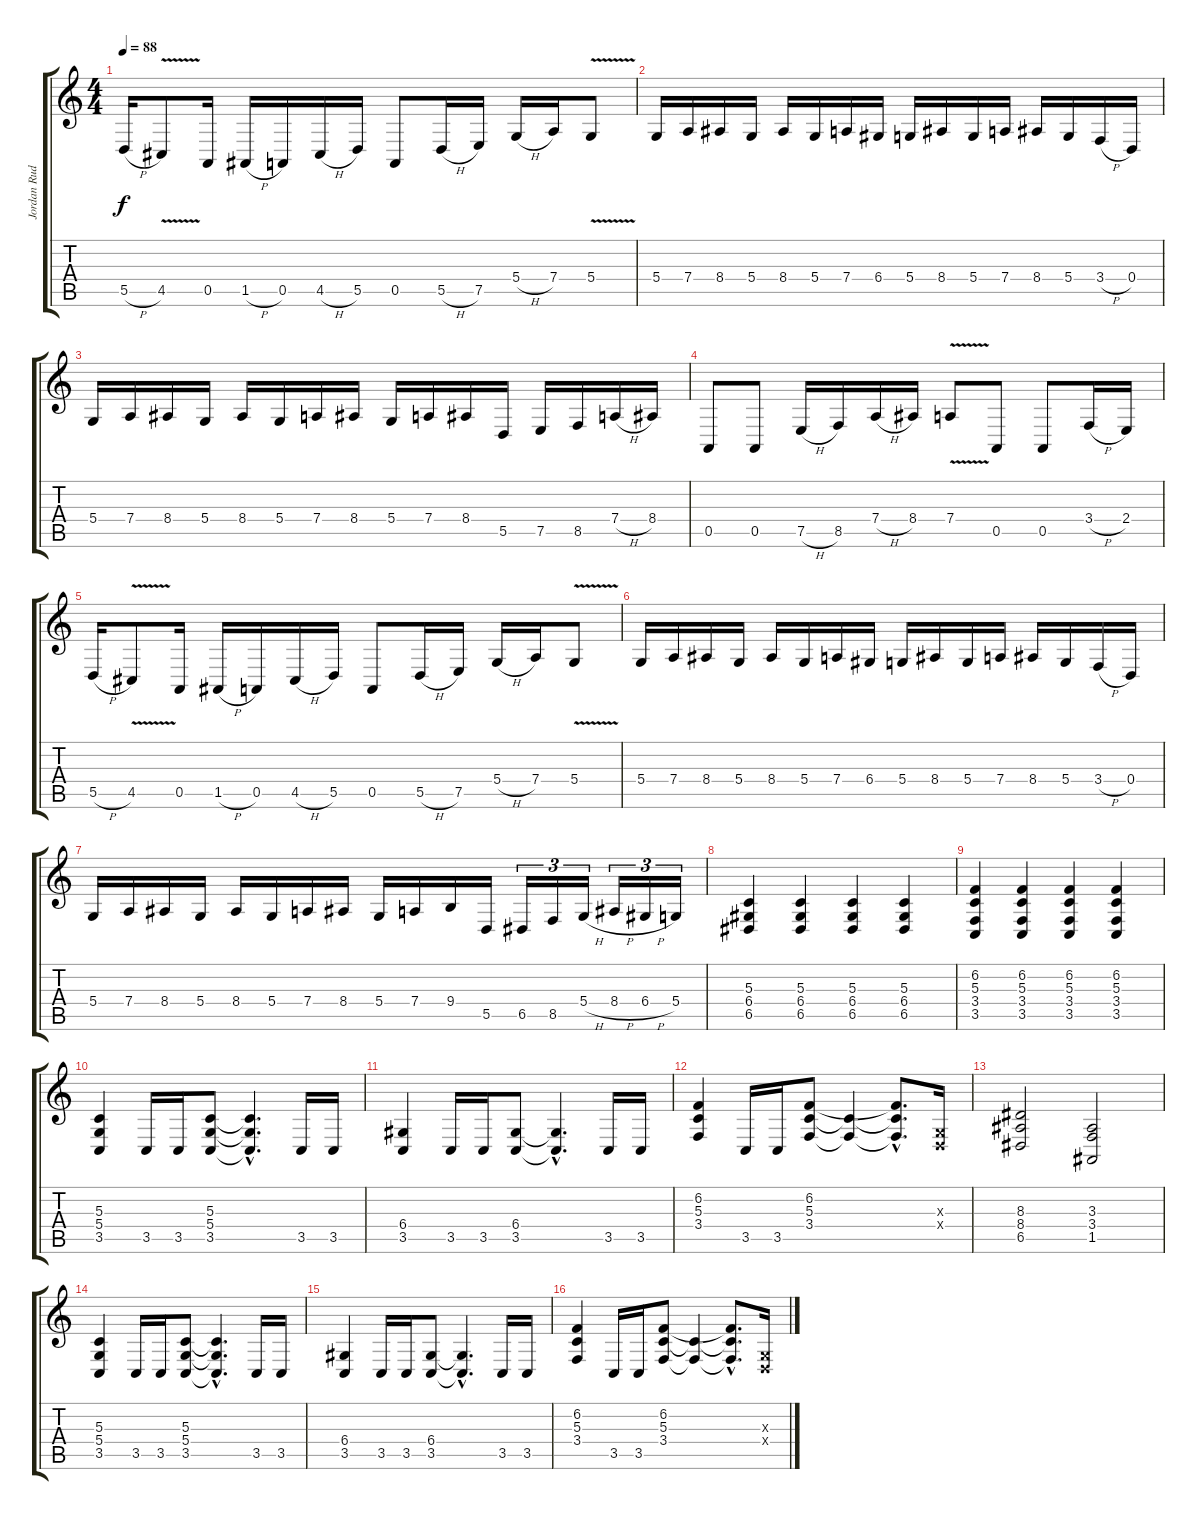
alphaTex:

\track ("Jordan Rudess" "Jordan Rud") {instrument sitar}
\staff {score tabs}
\tuning (E4 B3 G3 D3 A2 E2) {hide}
\ts (4 4)
\tempo 88
\clef g2
\ks c
5.5{h}.16{dy f} 4.5{v}.8 0.5.16 1.5{h}.16 0.5.16 4.5{h}.16 5.5.16 0.5.8 5.5{h}.16 7.5.16 5.4{h}.16 7.4.16 5.4{v}.8 |
5.4.16{instrument stringensemble1} 7.4.16 8.4.16 5.4.16 8.4.16 5.4.16 7.4.16 6.4.16 5.4.16 8.4.16 5.4.16 7.4.16 8.4.16 5.4.16 3.4{h}.16 0.4.16 |
5.4.16 7.4.16 8.4.16 5.4.16 8.4.16 5.4.16 7.4.16 8.4.16 5.4.16 7.4.16 8.4.16 5.5.16 7.5.16 8.5.16 7.4{h}.16 8.4.16 |
0.5.8 0.5.8 7.5{h}.16 8.5.16 7.4{h}.16 8.4.16 7.4{v}.8 0.5.8 0.5.8 3.4{h}.16 2.4.16 |
5.5{h}.16 4.5{v}.8 0.5.16 1.5{h}.16 0.5.16 4.5{h}.16 5.5.16 0.5.8 5.5{h}.16 7.5.16 5.4{h}.16 7.4.16 5.4{v}.8 |
5.4.16 7.4.16 8.4.16 5.4.16 8.4.16 5.4.16 7.4.16 6.4.16 5.4.16 8.4.16 5.4.16 7.4.16 8.4.16 5.4.16 3.4{h}.16 0.4.16 |
5.4.16 7.4.16 8.4.16 5.4.16 8.4.16 5.4.16 7.4.16 8.4.16 5.4.16 7.4.16 9.4.16 5.5.16 6.5.16{tu (3 2)} 8.5.16{tu (3 2)} 5.4{h}.16{tu (3 2)} 8.4{h}.16{tu (3 2)} 6.4{h}.16{tu (3 2)} 5.4.16{tu (3 2)} |
(5.3 6.4 6.5).4 (5.3 6.4 6.5).4 (5.3 6.4 6.5).4 (5.3 6.4 6.5).4 |
(6.2 5.3 3.4 3.5).4 (6.2 5.3 3.4 3.5).4 (6.2 5.3 3.4 3.5).4 (6.2 5.3 3.4 3.5).4 |
(5.3 5.4 3.5).4 3.5.16 3.5.16 (5.3 5.4 3.5).8 (5.3{hac t} 5.4{hac t} 3.5{hac t}).4{d} 3.5.16 3.5.16 |
(6.4 3.5).4 3.5.16 3.5.16 (6.4 3.5).8 (6.4{hac t} 3.5{hac t}).4{d} 3.5.16 3.5.16 |
(6.2 5.3 3.4).4 3.5.16 3.5.16 (6.2 5.3 3.4).8 (5.3{t} 3.4{t}).4 (6.2{hac t} 5.3{hac t} 3.4{hac t}).8{d} (0.3{x} 0.4{x}).16 |
(8.3 8.4 6.5).2 (3.3 3.4 1.5).2 |
(5.3 5.4 3.5).4 3.5.16 3.5.16 (5.3 5.4 3.5).8 (5.3{hac t} 5.4{hac t} 3.5{hac t}).4{d} 3.5.16 3.5.16 |
(6.4 3.5).4 3.5.16 3.5.16 (6.4 3.5).8 (6.4{hac t} 3.5{hac t}).4{d} 3.5.16 3.5.16 |
(6.2 5.3 3.4).4 3.5.16 3.5.16 (6.2 5.3 3.4).8 (5.3{t} 3.4{t}).4 (6.2{hac t} 5.3{hac t} 3.4{hac t}).8{d} (0.3{x} 0.4{x}).16
